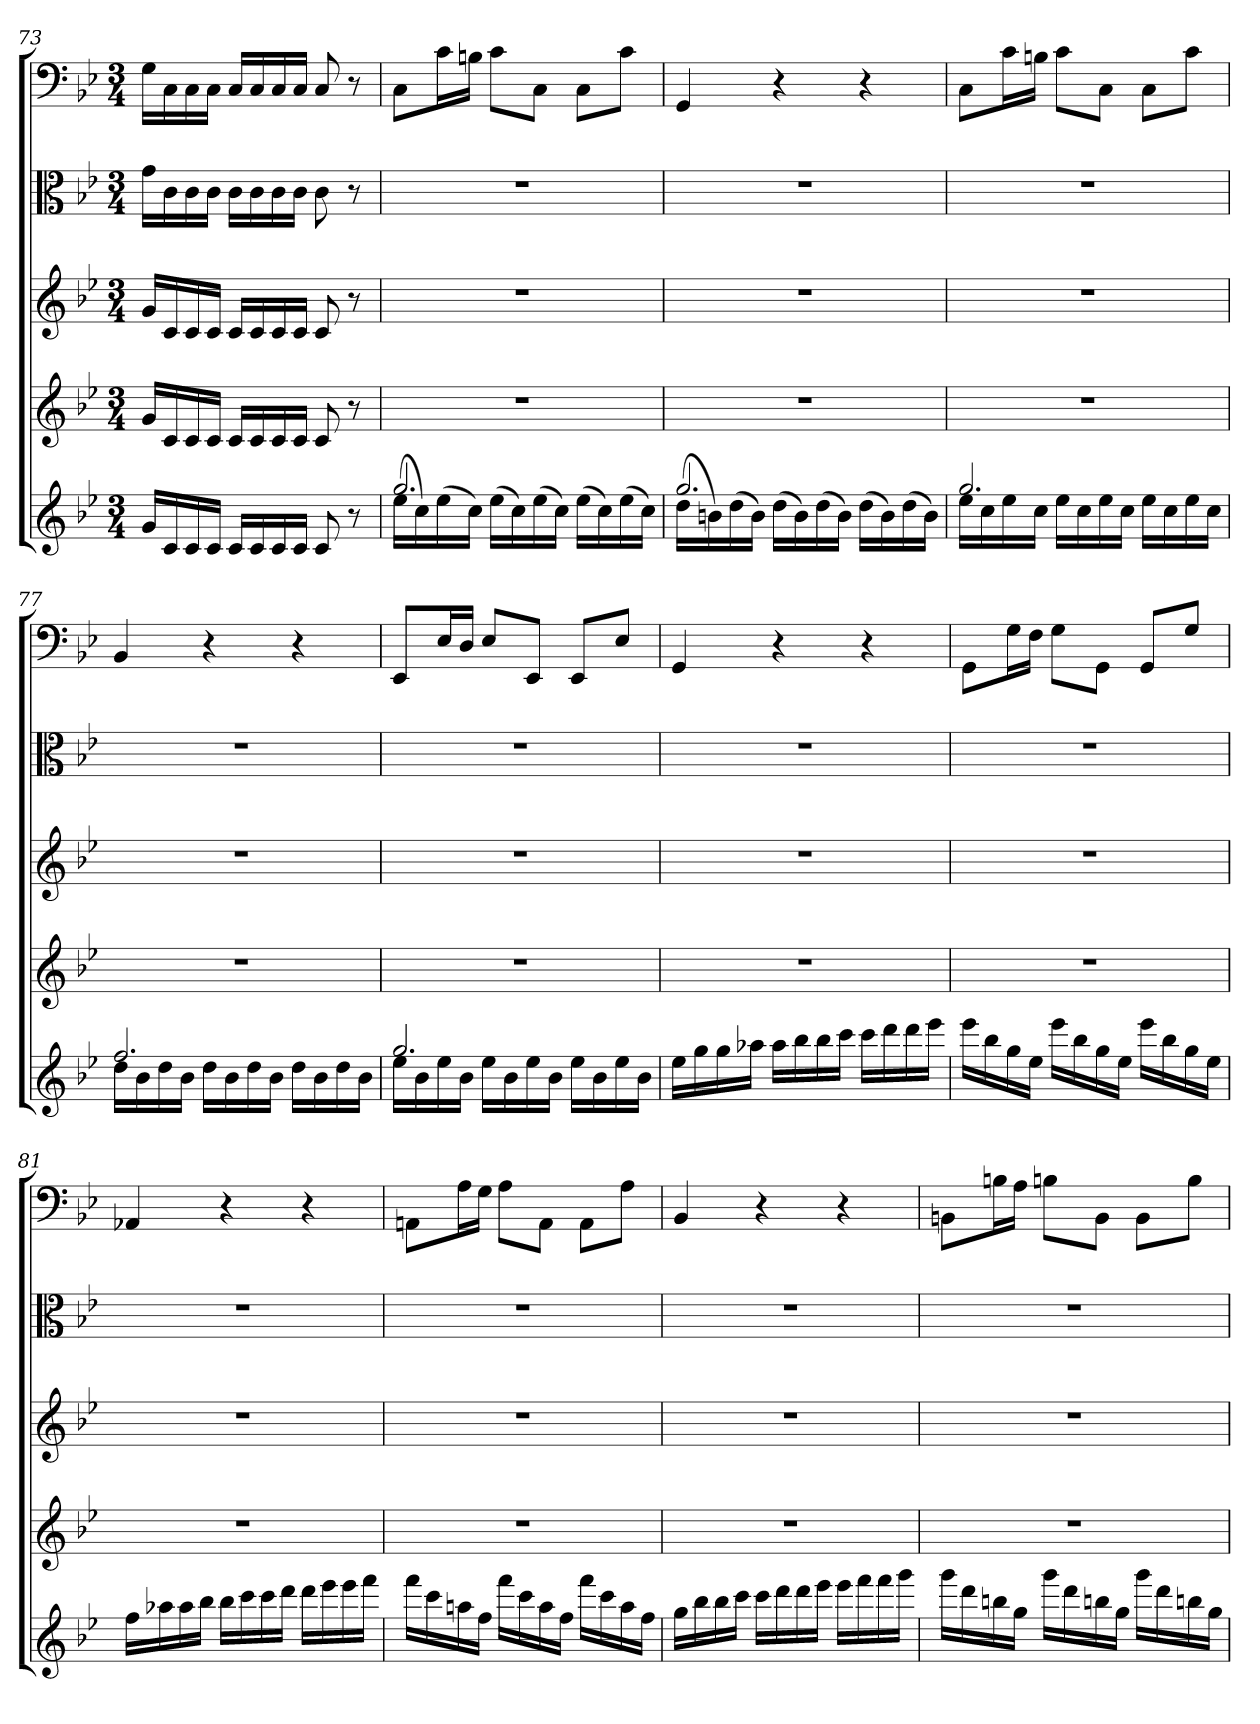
**kern	**kern	**kern	**kern	**kern
*part5	*part4	*part3	*part2	*part1
*staff5	*staff4	*staff3	*staff2	*staff1
*clefG2	*clefG2	*clefG2	*clefC3	*clefF4
*k[b-e-]	*k[b-e-]	*k[b-e-]	*k[b-e-]	*k[b-e-]
*g:	*g:	*g:	*g:	*g:
*M3/4	*M3/4	*M3/4	*M3/4	*M3/4
=73	=73	=73	=73	=73
16g/LL	16g/LL	16g/LL	16g\LL	16G\LL
16c/	16c/	16c/	16c\	16C\
16c/	16c/	16c/	16c\	16C\
16c/JJ	16c/JJ	16c/JJ	16c\JJ	16C\JJ
16c/LL	16c/LL	16c/LL	16c\LL	16C/LL
16c/	16c/	16c/	16c\	16C/
16c/	16c/	16c/	16c\	16C/
16c/JJ	16c/JJ	16c/JJ	16c\JJ	16C/JJ
8c/	8c/	8c/	8c\	8C/
8r	8r	8r	8r	8r
=74	=74	=74	=74	=74
*^	*	*	*	*
(16ee-\LL	2.gg/	2.r	2.r	2.r	8C\L
16cc\)	.	.	.	.	.
(16ee-\	.	.	.	.	16c\L
16cc\JJ)	.	.	.	.	16Bn\JJ
(16ee-\LL	.	.	.	.	8c\L
16cc\)	.	.	.	.	.
(16ee-\	.	.	.	.	8C\J
16cc\JJ)	.	.	.	.	.
(16ee-\LL	.	.	.	.	8C\L
16cc\)	.	.	.	.	.
(16ee-\	.	.	.	.	8c\J
16cc\JJ)	.	.	.	.	.
=75	=75	=75	=75	=75	=75
(16dd\LL	2.gg/	2.r	2.r	2.r	4GG/
16bn\)	.	.	.	.	.
(16dd\	.	.	.	.	.
16b\JJ)	.	.	.	.	.
(16dd\LL	.	.	.	.	4r
16b\)	.	.	.	.	.
(16dd\	.	.	.	.	.
16b\JJ)	.	.	.	.	.
(16dd\LL	.	.	.	.	4r
16b\)	.	.	.	.	.
(16dd\	.	.	.	.	.
16b\JJ)	.	.	.	.	.
=76	=76	=76	=76	=76	=76
16ee-\LL	2.gg/	2.r	2.r	2.r	8C\L
16cc\	.	.	.	.	.
16ee-\	.	.	.	.	16c\L
16cc\JJ	.	.	.	.	16Bn\JJ
16ee-\LL	.	.	.	.	8c\L
16cc\	.	.	.	.	.
16ee-\	.	.	.	.	8C\J
16cc\JJ	.	.	.	.	.
16ee-\LL	.	.	.	.	8C\L
16cc\	.	.	.	.	.
16ee-\	.	.	.	.	8c\J
16cc\JJ	.	.	.	.	.
=77	=77	=77	=77	=77	=77
16dd\LL	2.ff/	2.r	2.r	2.r	4BB-/
16b-\	.	.	.	.	.
16dd\	.	.	.	.	.
16b-\JJ	.	.	.	.	.
16dd\LL	.	.	.	.	4r
16b-\	.	.	.	.	.
16dd\	.	.	.	.	.
16b-\JJ	.	.	.	.	.
16dd\LL	.	.	.	.	4r
16b-\	.	.	.	.	.
16dd\	.	.	.	.	.
16b-\JJ	.	.	.	.	.
=78	=78	=78	=78	=78	=78
16ee-\LL	2.gg/	2.r	2.r	2.r	8EE-/L
16b-\	.	.	.	.	.
16ee-\	.	.	.	.	16E-/L
16b-\JJ	.	.	.	.	16D/JJ
16ee-\LL	.	.	.	.	8E-/L
16b-\	.	.	.	.	.
16ee-\	.	.	.	.	8EE-/J
16b-\JJ	.	.	.	.	.
16ee-\LL	.	.	.	.	8EE-/L
16b-\	.	.	.	.	.
16ee-\	.	.	.	.	8E-/J
16b-\JJ	.	.	.	.	.
*v	*v	*	*	*	*
=79	=79	=79	=79	=79
16ee-\LL	2.r	2.r	2.r	4GG/
16gg\	.	.	.	.
16gg\	.	.	.	.
16aa-X\JJ	.	.	.	.
16aa-\LL	.	.	.	4r
16bb-\	.	.	.	.
16bb-\	.	.	.	.
16ccc\JJ	.	.	.	.
16ccc\LL	.	.	.	4r
16ddd\	.	.	.	.
16ddd\	.	.	.	.
16eee-\JJ	.	.	.	.
=80	=80	=80	=80	=80
16eee-\LL	2.r	2.r	2.r	8GG\L
16bb-\	.	.	.	.
16gg\	.	.	.	16G\L
16ee-\JJ	.	.	.	16F\JJ
16eee-\LL	.	.	.	8G\L
16bb-\	.	.	.	.
16gg\	.	.	.	8GG\J
16ee-\JJ	.	.	.	.
16eee-\LL	.	.	.	8GG/L
16bb-\	.	.	.	.
16gg\	.	.	.	8G/J
16ee-\JJ	.	.	.	.
=81	=81	=81	=81	=81
16ff\LL	2.r	2.r	2.r	4AA-X/
16aa-X\	.	.	.	.
16aa-\	.	.	.	.
16bb-\JJ	.	.	.	.
16bb-\LL	.	.	.	4r
16ccc\	.	.	.	.
16ccc\	.	.	.	.
16ddd\JJ	.	.	.	.
16ddd\LL	.	.	.	4r
16eee-\	.	.	.	.
16eee-\	.	.	.	.
16fff\JJ	.	.	.	.
=82	=82	=82	=82	=82
16fff\LL	2.r	2.r	2.r	8AAn\L
16ccc\	.	.	.	.
16aan\	.	.	.	16A\L
16ff\JJ	.	.	.	16G\JJ
16fff\LL	.	.	.	8A\L
16ccc\	.	.	.	.
16aa\	.	.	.	8AA\J
16ff\JJ	.	.	.	.
16fff\LL	.	.	.	8AA\L
16ccc\	.	.	.	.
16aa\	.	.	.	8A\J
16ff\JJ	.	.	.	.
=83	=83	=83	=83	=83
16gg\LL	2.r	2.r	2.r	4BB-/
16bb-\	.	.	.	.
16bb-\	.	.	.	.
16ccc\JJ	.	.	.	.
16ccc\LL	.	.	.	4r
16ddd\	.	.	.	.
16ddd\	.	.	.	.
16eee-\JJ	.	.	.	.
16eee-\LL	.	.	.	4r
16fff\	.	.	.	.
16fff\	.	.	.	.
16ggg\JJ	.	.	.	.
=84	=84	=84	=84	=84
16ggg\LL	2.r	2.r	2.r	8BBn\L
16ddd\	.	.	.	.
16bbn\	.	.	.	16Bn\L
16gg\JJ	.	.	.	16A\JJ
16ggg\LL	.	.	.	8Bn\L
16ddd\	.	.	.	.
16bbn\	.	.	.	8BB\J
16gg\JJ	.	.	.	.
16ggg\LL	.	.	.	8BB\L
16ddd\	.	.	.	.
16bbn\	.	.	.	8B\J
16gg\JJ	.	.	.	.
=	=	=	=	=
*-	*-	*-	*-	*-
